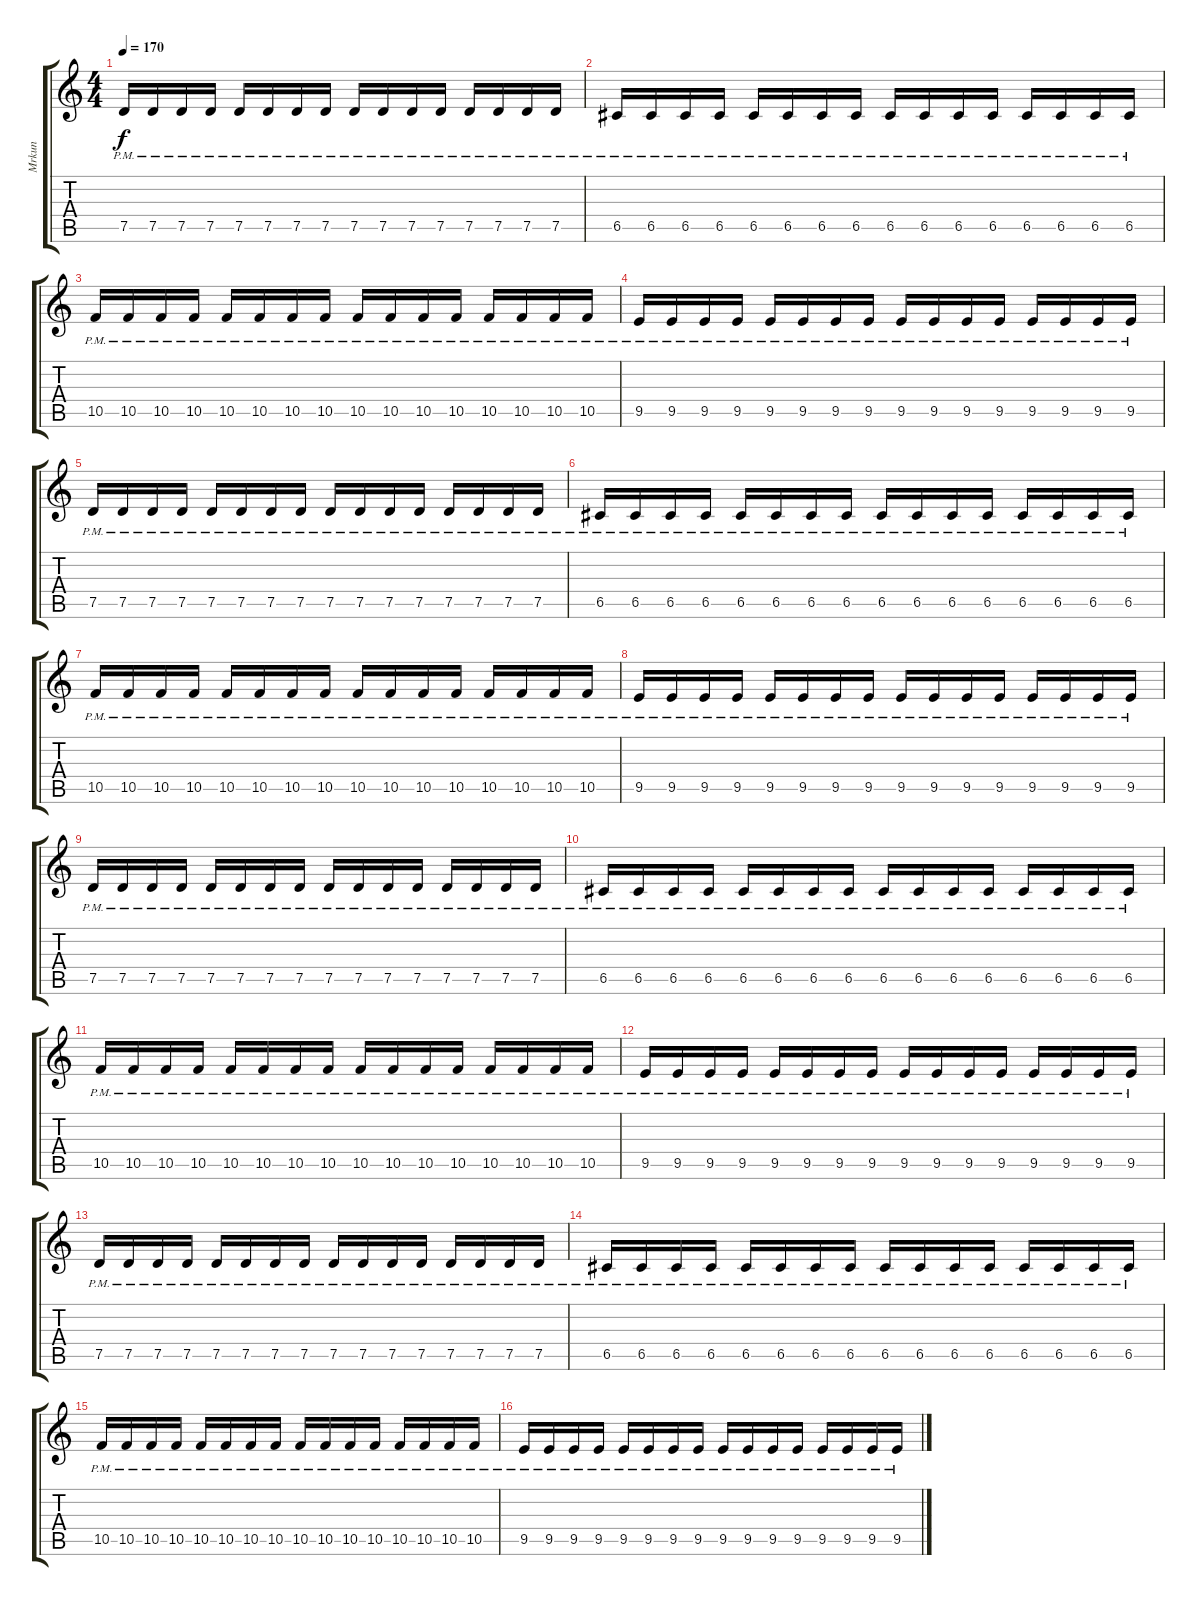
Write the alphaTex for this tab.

\track ("Mrkun" "Mrkun") {instrument distortionguitar}
\staff {score tabs}
\tuning (D4 A3 F3 C3 G2 D2) {hide}
\ts (4 4)
\tempo 170
\clef g2
\ks c
7.5{pm}.16{dy f} 7.5{pm}.16 7.5{pm}.16 7.5{pm}.16 7.5{pm}.16 7.5{pm}.16 7.5{pm}.16 7.5{pm}.16 7.5{pm}.16 7.5{pm}.16 7.5{pm}.16 7.5{pm}.16 7.5{pm}.16 7.5{pm}.16 7.5{pm}.16 7.5{pm}.16 |
6.5{pm}.16 6.5{pm}.16 6.5{pm}.16 6.5{pm}.16 6.5{pm}.16 6.5{pm}.16 6.5{pm}.16 6.5{pm}.16 6.5{pm}.16 6.5{pm}.16 6.5{pm}.16 6.5{pm}.16 6.5{pm}.16 6.5{pm}.16 6.5{pm}.16 6.5{pm}.16 |
10.5{pm}.16 10.5{pm}.16 10.5{pm}.16 10.5{pm}.16 10.5{pm}.16 10.5{pm}.16 10.5{pm}.16 10.5{pm}.16 10.5{pm}.16 10.5{pm}.16 10.5{pm}.16 10.5{pm}.16 10.5{pm}.16 10.5{pm}.16 10.5{pm}.16 10.5{pm}.16 |
9.5{pm}.16 9.5{pm}.16 9.5{pm}.16 9.5{pm}.16 9.5{pm}.16 9.5{pm}.16 9.5{pm}.16 9.5{pm}.16 9.5{pm}.16 9.5{pm}.16 9.5{pm}.16 9.5{pm}.16 9.5{pm}.16 9.5{pm}.16 9.5{pm}.16 9.5{pm}.16 |
7.5{pm}.16 7.5{pm}.16 7.5{pm}.16 7.5{pm}.16 7.5{pm}.16 7.5{pm}.16 7.5{pm}.16 7.5{pm}.16 7.5{pm}.16 7.5{pm}.16 7.5{pm}.16 7.5{pm}.16 7.5{pm}.16 7.5{pm}.16 7.5{pm}.16 7.5{pm}.16 |
6.5{pm}.16 6.5{pm}.16 6.5{pm}.16 6.5{pm}.16 6.5{pm}.16 6.5{pm}.16 6.5{pm}.16 6.5{pm}.16 6.5{pm}.16 6.5{pm}.16 6.5{pm}.16 6.5{pm}.16 6.5{pm}.16 6.5{pm}.16 6.5{pm}.16 6.5{pm}.16 |
10.5{pm}.16 10.5{pm}.16 10.5{pm}.16 10.5{pm}.16 10.5{pm}.16 10.5{pm}.16 10.5{pm}.16 10.5{pm}.16 10.5{pm}.16 10.5{pm}.16 10.5{pm}.16 10.5{pm}.16 10.5{pm}.16 10.5{pm}.16 10.5{pm}.16 10.5{pm}.16 |
9.5{pm}.16 9.5{pm}.16 9.5{pm}.16 9.5{pm}.16 9.5{pm}.16 9.5{pm}.16 9.5{pm}.16 9.5{pm}.16 9.5{pm}.16 9.5{pm}.16 9.5{pm}.16 9.5{pm}.16 9.5{pm}.16 9.5{pm}.16 9.5{pm}.16 9.5{pm}.16 |
7.5{pm}.16 7.5{pm}.16 7.5{pm}.16 7.5{pm}.16 7.5{pm}.16 7.5{pm}.16 7.5{pm}.16 7.5{pm}.16 7.5{pm}.16 7.5{pm}.16 7.5{pm}.16 7.5{pm}.16 7.5{pm}.16 7.5{pm}.16 7.5{pm}.16 7.5{pm}.16 |
6.5{pm}.16 6.5{pm}.16 6.5{pm}.16 6.5{pm}.16 6.5{pm}.16 6.5{pm}.16 6.5{pm}.16 6.5{pm}.16 6.5{pm}.16 6.5{pm}.16 6.5{pm}.16 6.5{pm}.16 6.5{pm}.16 6.5{pm}.16 6.5{pm}.16 6.5{pm}.16 |
10.5{pm}.16 10.5{pm}.16 10.5{pm}.16 10.5{pm}.16 10.5{pm}.16 10.5{pm}.16 10.5{pm}.16 10.5{pm}.16 10.5{pm}.16 10.5{pm}.16 10.5{pm}.16 10.5{pm}.16 10.5{pm}.16 10.5{pm}.16 10.5{pm}.16 10.5{pm}.16 |
9.5{pm}.16 9.5{pm}.16 9.5{pm}.16 9.5{pm}.16 9.5{pm}.16 9.5{pm}.16 9.5{pm}.16 9.5{pm}.16 9.5{pm}.16 9.5{pm}.16 9.5{pm}.16 9.5{pm}.16 9.5{pm}.16 9.5{pm}.16 9.5{pm}.16 9.5{pm}.16 |
7.5{pm}.16 7.5{pm}.16 7.5{pm}.16 7.5{pm}.16 7.5{pm}.16 7.5{pm}.16 7.5{pm}.16 7.5{pm}.16 7.5{pm}.16 7.5{pm}.16 7.5{pm}.16 7.5{pm}.16 7.5{pm}.16 7.5{pm}.16 7.5{pm}.16 7.5{pm}.16 |
6.5{pm}.16 6.5{pm}.16 6.5{pm}.16 6.5{pm}.16 6.5{pm}.16 6.5{pm}.16 6.5{pm}.16 6.5{pm}.16 6.5{pm}.16 6.5{pm}.16 6.5{pm}.16 6.5{pm}.16 6.5{pm}.16 6.5{pm}.16 6.5{pm}.16 6.5{pm}.16 |
10.5{pm}.16 10.5{pm}.16 10.5{pm}.16 10.5{pm}.16 10.5{pm}.16 10.5{pm}.16 10.5{pm}.16 10.5{pm}.16 10.5{pm}.16 10.5{pm}.16 10.5{pm}.16 10.5{pm}.16 10.5{pm}.16 10.5{pm}.16 10.5{pm}.16 10.5{pm}.16 |
9.5{pm}.16 9.5{pm}.16 9.5{pm}.16 9.5{pm}.16 9.5{pm}.16 9.5{pm}.16 9.5{pm}.16 9.5{pm}.16 9.5{pm}.16 9.5{pm}.16 9.5{pm}.16 9.5{pm}.16 9.5{pm}.16 9.5{pm}.16 9.5{pm}.16 9.5{pm}.16
